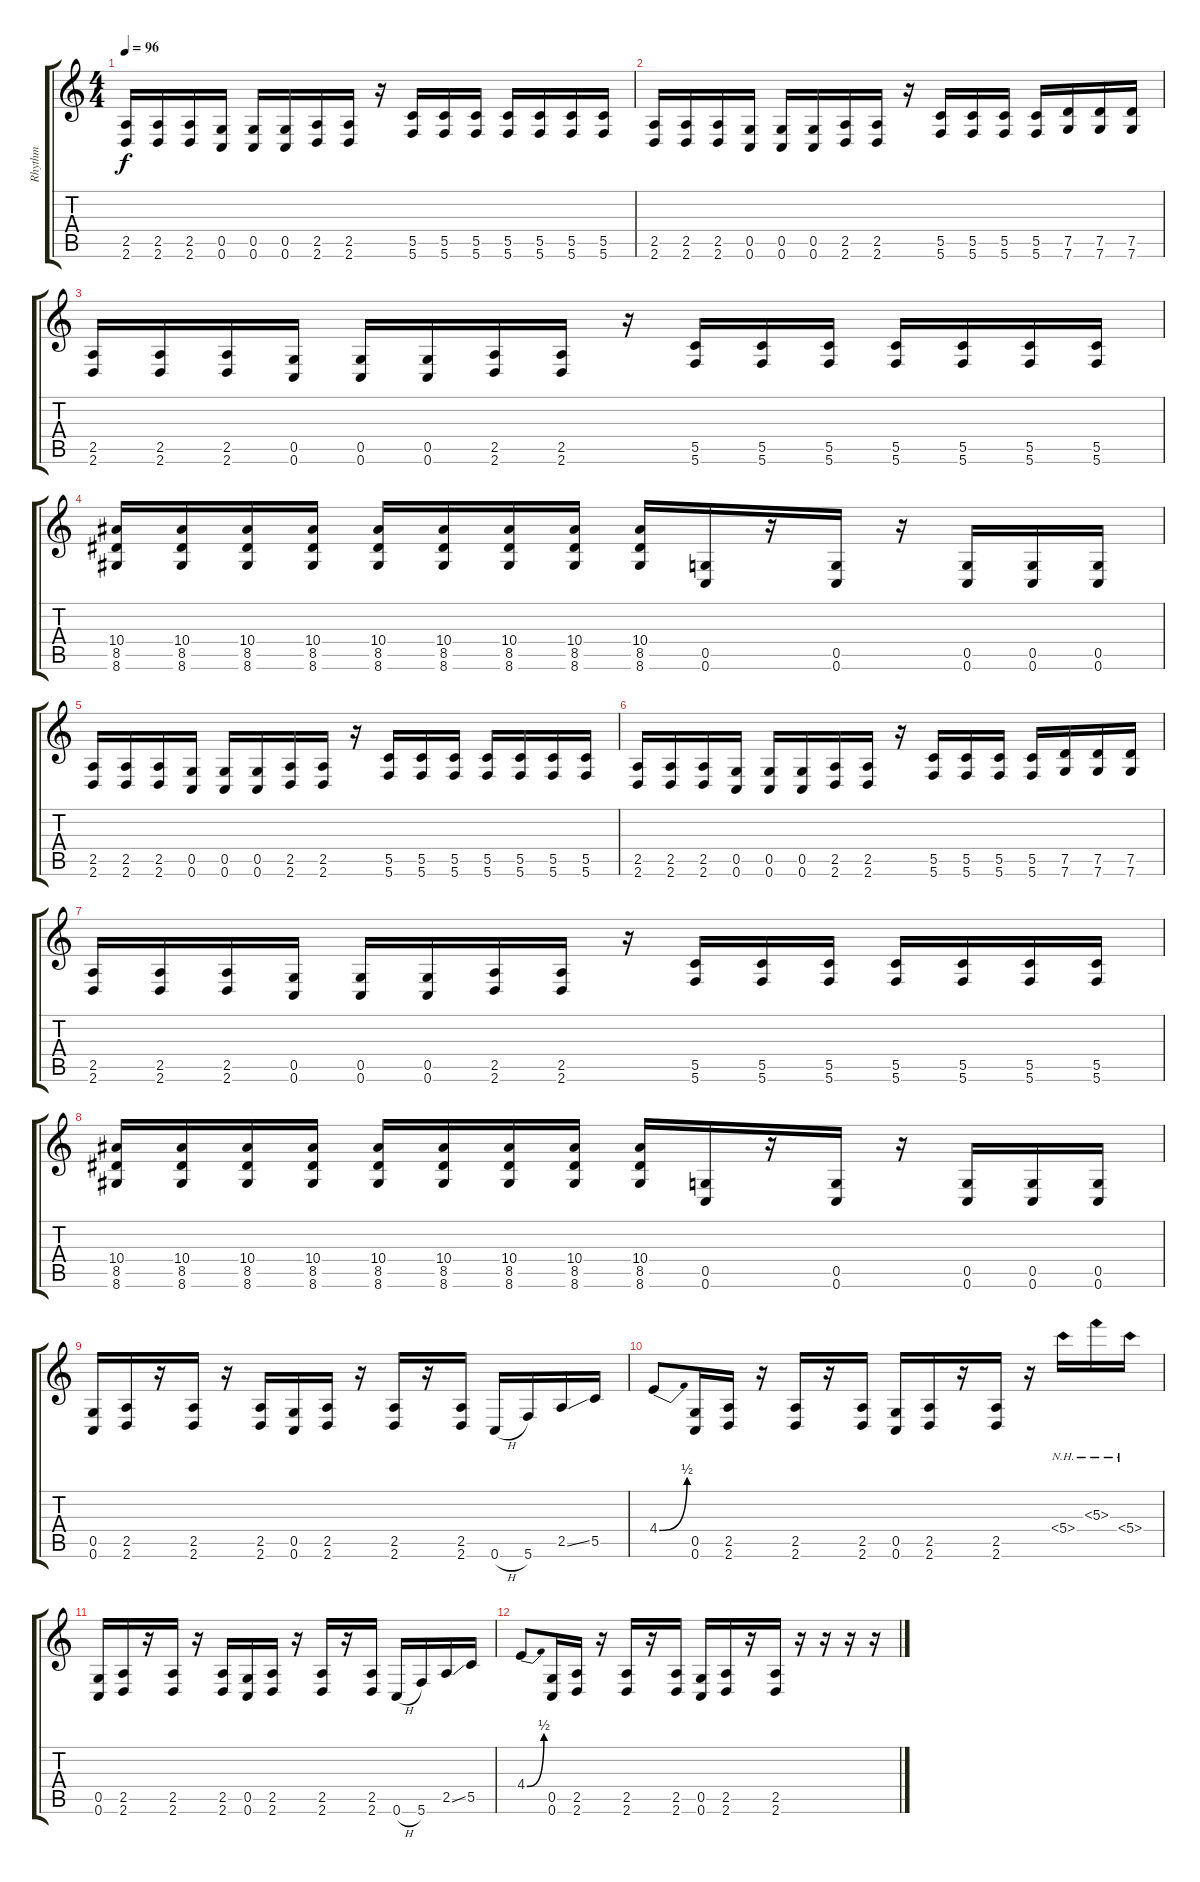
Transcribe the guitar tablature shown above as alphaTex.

\track ("Rhythm" "Rhythm") {instrument distortionguitar}
\staff {score tabs}
\tuning (D4 A3 F3 C3 G2 C2) {hide}
\ts (4 4)
\tempo 96
\clef g2
\ks c
(2.5 2.6).16{dy f} (2.5 2.6).16 (2.5 2.6).16 (0.5 0.6).16 (0.5 0.6).16 (0.5 0.6).16 (2.5 2.6).16 (2.5 2.6).16 r.16 (5.5 5.6).16 (5.5 5.6).16 (5.5 5.6).16 (5.5 5.6).16 (5.5 5.6).16 (5.5 5.6).16 (5.5 5.6).16 |
(2.5 2.6).16 (2.5 2.6).16 (2.5 2.6).16 (0.5 0.6).16 (0.5 0.6).16 (0.5 0.6).16 (2.5 2.6).16 (2.5 2.6).16 r.16 (5.5 5.6).16 (5.5 5.6).16 (5.5 5.6).16 (5.5 5.6).16 (7.5 7.6).16 (7.5 7.6).16 (7.5 7.6).16 |
(2.5 2.6).16 (2.5 2.6).16 (2.5 2.6).16 (0.5 0.6).16 (0.5 0.6).16 (0.5 0.6).16 (2.5 2.6).16 (2.5 2.6).16 r.16 (5.5 5.6).16 (5.5 5.6).16 (5.5 5.6).16 (5.5 5.6).16 (5.5 5.6).16 (5.5 5.6).16 (5.5 5.6).16 |
(10.4 8.5 8.6).16 (10.4 8.5 8.6).16 (10.4 8.5 8.6).16 (10.4 8.5 8.6).16 (10.4 8.5 8.6).16 (10.4 8.5 8.6).16 (10.4 8.5 8.6).16 (10.4 8.5 8.6).16 (10.4 8.5 8.6).16 (0.5 0.6).16 r.16 (0.5 0.6).16 r.16 (0.5 0.6).16 (0.5 0.6).16 (0.5 0.6).16 |
(2.5 2.6).16 (2.5 2.6).16 (2.5 2.6).16 (0.5 0.6).16 (0.5 0.6).16 (0.5 0.6).16 (2.5 2.6).16 (2.5 2.6).16 r.16 (5.5 5.6).16 (5.5 5.6).16 (5.5 5.6).16 (5.5 5.6).16 (5.5 5.6).16 (5.5 5.6).16 (5.5 5.6).16 |
(2.5 2.6).16 (2.5 2.6).16 (2.5 2.6).16 (0.5 0.6).16 (0.5 0.6).16 (0.5 0.6).16 (2.5 2.6).16 (2.5 2.6).16 r.16 (5.5 5.6).16 (5.5 5.6).16 (5.5 5.6).16 (5.5 5.6).16 (7.5 7.6).16 (7.5 7.6).16 (7.5 7.6).16 |
(2.5 2.6).16 (2.5 2.6).16 (2.5 2.6).16 (0.5 0.6).16 (0.5 0.6).16 (0.5 0.6).16 (2.5 2.6).16 (2.5 2.6).16 r.16 (5.5 5.6).16 (5.5 5.6).16 (5.5 5.6).16 (5.5 5.6).16 (5.5 5.6).16 (5.5 5.6).16 (5.5 5.6).16 |
(10.4 8.5 8.6).16 (10.4 8.5 8.6).16 (10.4 8.5 8.6).16 (10.4 8.5 8.6).16 (10.4 8.5 8.6).16 (10.4 8.5 8.6).16 (10.4 8.5 8.6).16 (10.4 8.5 8.6).16 (10.4 8.5 8.6).16 (0.5 0.6).16 r.16 (0.5 0.6).16 r.16 (0.5 0.6).16 (0.5 0.6).16 (0.5 0.6).16 |
(0.5 0.6).16 (2.5 2.6).16 r.16 (2.5 2.6).16 r.16 (2.5 2.6).16 (0.5 0.6).16 (2.5 2.6).16 r.16 (2.5 2.6).16 r.16 (2.5 2.6).16 0.6{h}.16 5.6.16 2.5{ss}.16 5.5.16 |
4.4{be (bend 0 0 60 2)}.8 (0.5 0.6).16 (2.5 2.6).16 r.16 (2.5 2.6).16 r.16 (2.5 2.6).16 (0.5 0.6).16 (2.5 2.6).16 r.16 (2.5 2.6).16 r.16 5.4{nh}.16 5.3{nh}.16 5.4{nh}.16 |
(0.5 0.6).16 (2.5 2.6).16 r.16 (2.5 2.6).16 r.16 (2.5 2.6).16 (0.5 0.6).16 (2.5 2.6).16 r.16 (2.5 2.6).16 r.16 (2.5 2.6).16 0.6{h}.16 5.6.16 2.5{ss}.16 5.5.16 |
4.4{be (bend 0 0 60 2)}.8 (0.5 0.6).16 (2.5 2.6).16 r.16 (2.5 2.6).16 r.16 (2.5 2.6).16 (0.5 0.6).16 (2.5 2.6).16 r.16 (2.5 2.6).16 r.16 r.16 r.16 r.16
